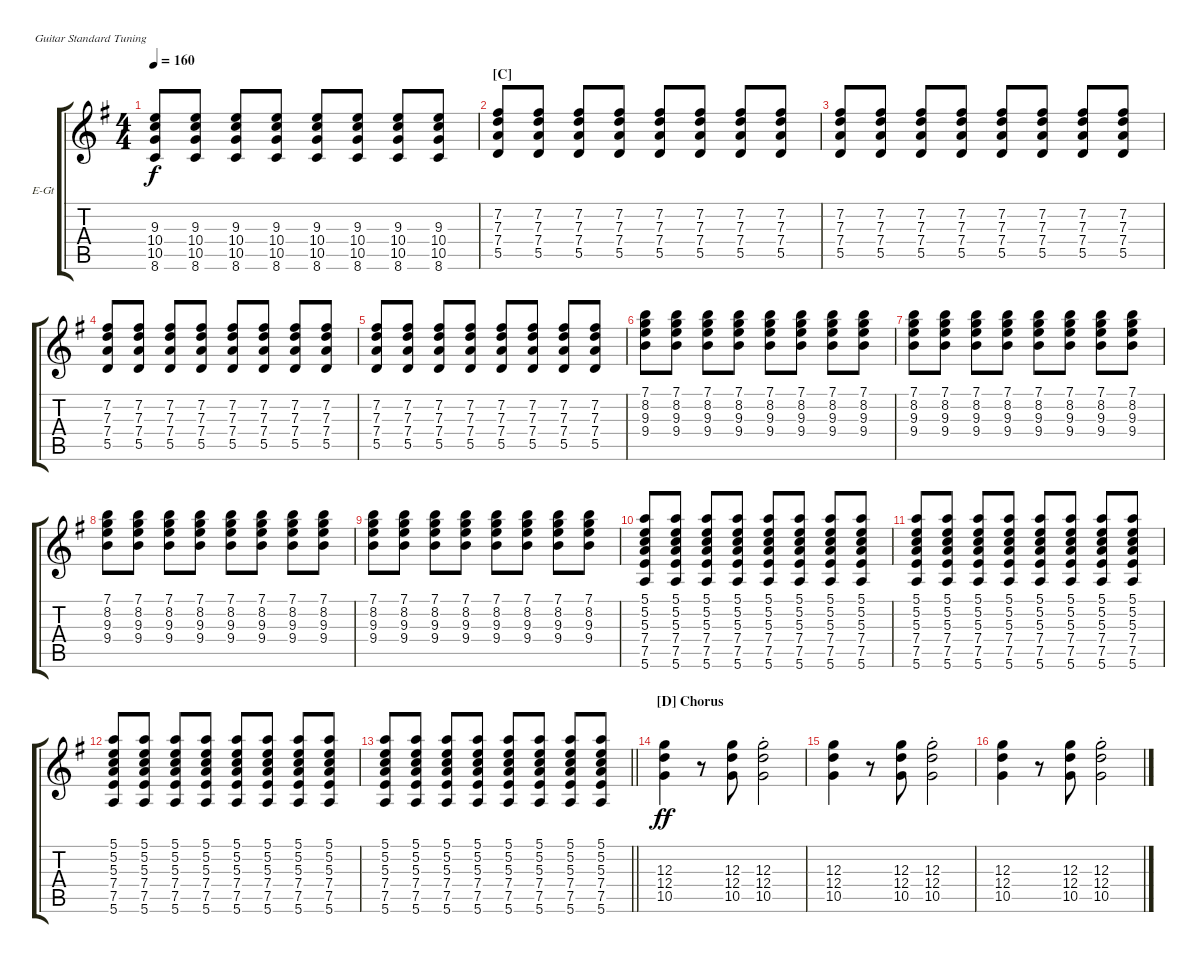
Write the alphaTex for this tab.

\bracketExtendMode groupsimilarinstruments
\firstSystemTrackNameOrientation horizontal
\otherSystemsTrackNameOrientation horizontal
\track ("Nick Valensi" "E-Gt") {instrument overdrivenguitar}
\staff {score tabs}
\tuning (E4 B3 G3 D3 A2 E2)
\ts (4 4)
\tempo 160
\clef g2
\ks g
(9.3 10.4 10.5 8.6).8{dy f} (9.3 10.4 10.5 8.6).8 (9.3 10.4 10.5 8.6).8 (9.3 10.4 10.5 8.6).8 (9.3 10.4 10.5 8.6).8 (9.3 10.4 10.5 8.6).8 (9.3 10.4 10.5 8.6).8 (9.3 10.4 10.5 8.6).8 |
\section ("C" "")
(7.3 7.4 5.5 7.2).8 (7.3 7.4 5.5 7.2).8 (7.3 7.4 5.5 7.2).8 (7.3 7.4 5.5 7.2).8 (7.3 7.4 5.5 7.2).8 (7.3 7.4 5.5 7.2).8 (7.3 7.4 5.5 7.2).8 (7.3 7.4 5.5 7.2).8 |
(7.3 7.4 5.5 7.2).8 (7.3 7.4 5.5 7.2).8 (7.3 7.4 5.5 7.2).8 (7.3 7.4 5.5 7.2).8 (7.3 7.4 5.5 7.2).8 (7.3 7.4 5.5 7.2).8 (7.3 7.4 5.5 7.2).8 (7.3 7.4 5.5 7.2).8 |
(7.3 7.4 5.5 7.2).8 (7.3 7.4 5.5 7.2).8 (7.3 7.4 5.5 7.2).8 (7.3 7.4 5.5 7.2).8 (7.3 7.4 5.5 7.2).8 (7.3 7.4 5.5 7.2).8 (7.3 7.4 5.5 7.2).8 (7.3 7.4 5.5 7.2).8 |
(7.3 7.4 5.5 7.2).8 (7.3 7.4 5.5 7.2).8 (7.3 7.4 5.5 7.2).8 (7.3 7.4 5.5 7.2).8 (7.3 7.4 5.5 7.2).8 (7.3 7.4 5.5 7.2).8 (7.3 7.4 5.5 7.2).8 (7.3 7.4 5.5 7.2).8 |
(8.2 9.3 9.4 7.1).8 (8.2 9.3 9.4 7.1).8 (8.2 9.3 9.4 7.1).8 (8.2 9.3 9.4 7.1).8 (8.2 9.3 9.4 7.1).8 (8.2 9.3 9.4 7.1).8 (8.2 9.3 9.4 7.1).8 (8.2 9.3 9.4 7.1).8 |
(8.2 9.3 9.4 7.1).8 (8.2 9.3 9.4 7.1).8 (8.2 9.3 9.4 7.1).8 (8.2 9.3 9.4 7.1).8 (8.2 9.3 9.4 7.1).8 (8.2 9.3 9.4 7.1).8 (8.2 9.3 9.4 7.1).8 (8.2 9.3 9.4 7.1).8 |
(8.2 9.3 9.4 7.1).8 (8.2 9.3 9.4 7.1).8 (8.2 9.3 9.4 7.1).8 (8.2 9.3 9.4 7.1).8 (8.2 9.3 9.4 7.1).8 (8.2 9.3 9.4 7.1).8 (8.2 9.3 9.4 7.1).8 (8.2 9.3 9.4 7.1).8 |
(8.2 9.3 9.4 7.1).8 (8.2 9.3 9.4 7.1).8 (8.2 9.3 9.4 7.1).8 (8.2 9.3 9.4 7.1).8 (8.2 9.3 9.4 7.1).8 (8.2 9.3 9.4 7.1).8 (8.2 9.3 9.4 7.1).8 (8.2 9.3 9.4 7.1).8 |
(5.3 7.4 5.1 5.2 5.6 7.5).8 (5.3 7.4 5.1 5.2 7.5 5.6).8 (5.3 7.4 5.1 5.2 7.5 5.6).8 (5.3 7.4 5.1 5.2 7.5 5.6).8 (5.3 7.4 5.1 5.2 7.5 5.6).8 (5.3 7.4 5.1 5.2 7.5 5.6).8 (5.3 7.4 5.1 5.2 7.5 5.6).8 (5.3 7.4 5.1 5.2 7.5 5.6).8 |
(5.3 7.4 5.1 5.2 5.6 7.5).8 (5.3 7.4 5.1 5.2 7.5 5.6).8 (5.3 7.4 5.1 5.2 7.5 5.6).8 (5.3 7.4 5.1 5.2 7.5 5.6).8 (5.3 7.4 5.1 5.2 7.5 5.6).8 (5.3 7.4 5.1 5.2 7.5 5.6).8 (5.3 7.4 5.1 5.2 7.5 5.6).8 (5.3 7.4 5.1 5.2 7.5 5.6).8 |
(5.3 7.4 5.1 5.2 5.6 7.5).8 (5.3 7.4 5.1 5.2 7.5 5.6).8 (5.3 7.4 5.1 5.2 7.5 5.6).8 (5.3 7.4 5.1 5.2 7.5 5.6).8 (5.3 7.4 5.1 5.2 7.5 5.6).8 (5.3 7.4 5.1 5.2 7.5 5.6).8 (5.3 7.4 5.1 5.2 7.5 5.6).8 (5.3 7.4 5.1 5.2 7.5 5.6).8 |
\barLineRight lightlight
(5.3 7.4 5.1 5.2 5.6 7.5).8 (5.3 7.4 5.1 5.2 7.5 5.6).8 (5.3 7.4 5.1 5.2 7.5 5.6).8 (5.3 7.4 5.1 5.2 7.5 5.6).8 (5.3 7.4 5.1 5.2 7.5 5.6).8 (5.3 7.4 5.1 5.2 7.5 5.6).8 (5.3 7.4 5.1 5.2 7.5 5.6).8 (5.3 7.4 5.1 5.2 7.5 5.6).8 |
\section ("D" "Chorus")
(12.3 12.4 10.5).4{dy ff} r.8 (12.3 12.4 10.5).8 (12.3{st} 12.4{st} 10.5{st}).2 |
(12.3 12.4 10.5).4 r.8 (12.3 12.4 10.5).8 (12.3{st} 12.4{st} 10.5{st}).2 |
(12.3 12.4 10.5).4 r.8 (12.3 12.4 10.5).8 (12.3{st} 12.4{st} 10.5{st}).2
